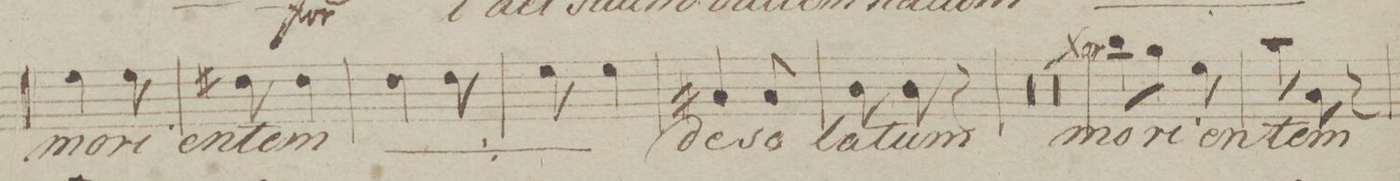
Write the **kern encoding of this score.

**kern	**text	**dynam
*I"Bas.	*	*
*clefF4	*	*
*k[b-e-]	*	*
*M3/8	*	*
4G\	mo-	.
8G\	-ri-	.
=92	=92	=92
8F#X\	-en-	.
4F#\	-tem	.
=93	=93	=93
*	*ij	*
4F\	mo-	.
8F\	-ri-	.
=94	=94	=94
8G\	-en-	.
4G\	-tem	.
*	*Xij	*
=95	=95	=95
4C#X/	de-	.
8C#/	-so-	.
=96	=96	=96
8D\	-la-	.
8D\	-tum	.
8r	.	.
=97	=97	=97
1.r	.	.
=98	=98	=98
=99	=99	=99
=100	=100	=100
=101	=101	=101
1.r	.	.
=102	=102	=102
=103	=103	=103
=104	=104	=104
=105	=105	=105
8d\L	mo-	f
8B-\J	-ri-	.
8G\	-en-	.
=106	=106	=106
8c\	-tem	.
8C\	.	.
8r	.	.
=107	=107	=107
*-	*-	*-
